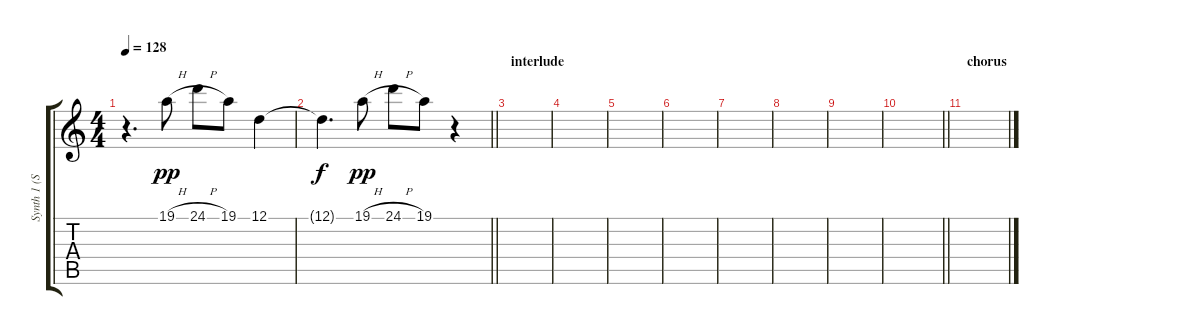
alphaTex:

\track ("Synth 1 (Semple)" "Synth 1 (S") {instrument stringensemble1}
\staff {score tabs}
\tuning (D4 A3 F3 C3 G2 C2) {hide}
\ts (4 4)
\tempo 128
\clef g2
\ks c
r.4{d dy pp} 19.1{h}.8 24.1{h}.8 19.1.8 12.1.4 |
\barLineRight lightlight
12.1{t}.4{d dy f} 19.1{h}.8{dy pp} 24.1{h}.8 19.1.8 r.4 |
\section ("" "interlude")
|
|
|
|
|
|
|
\barLineRight lightlight
|
\section ("" "chorus")
